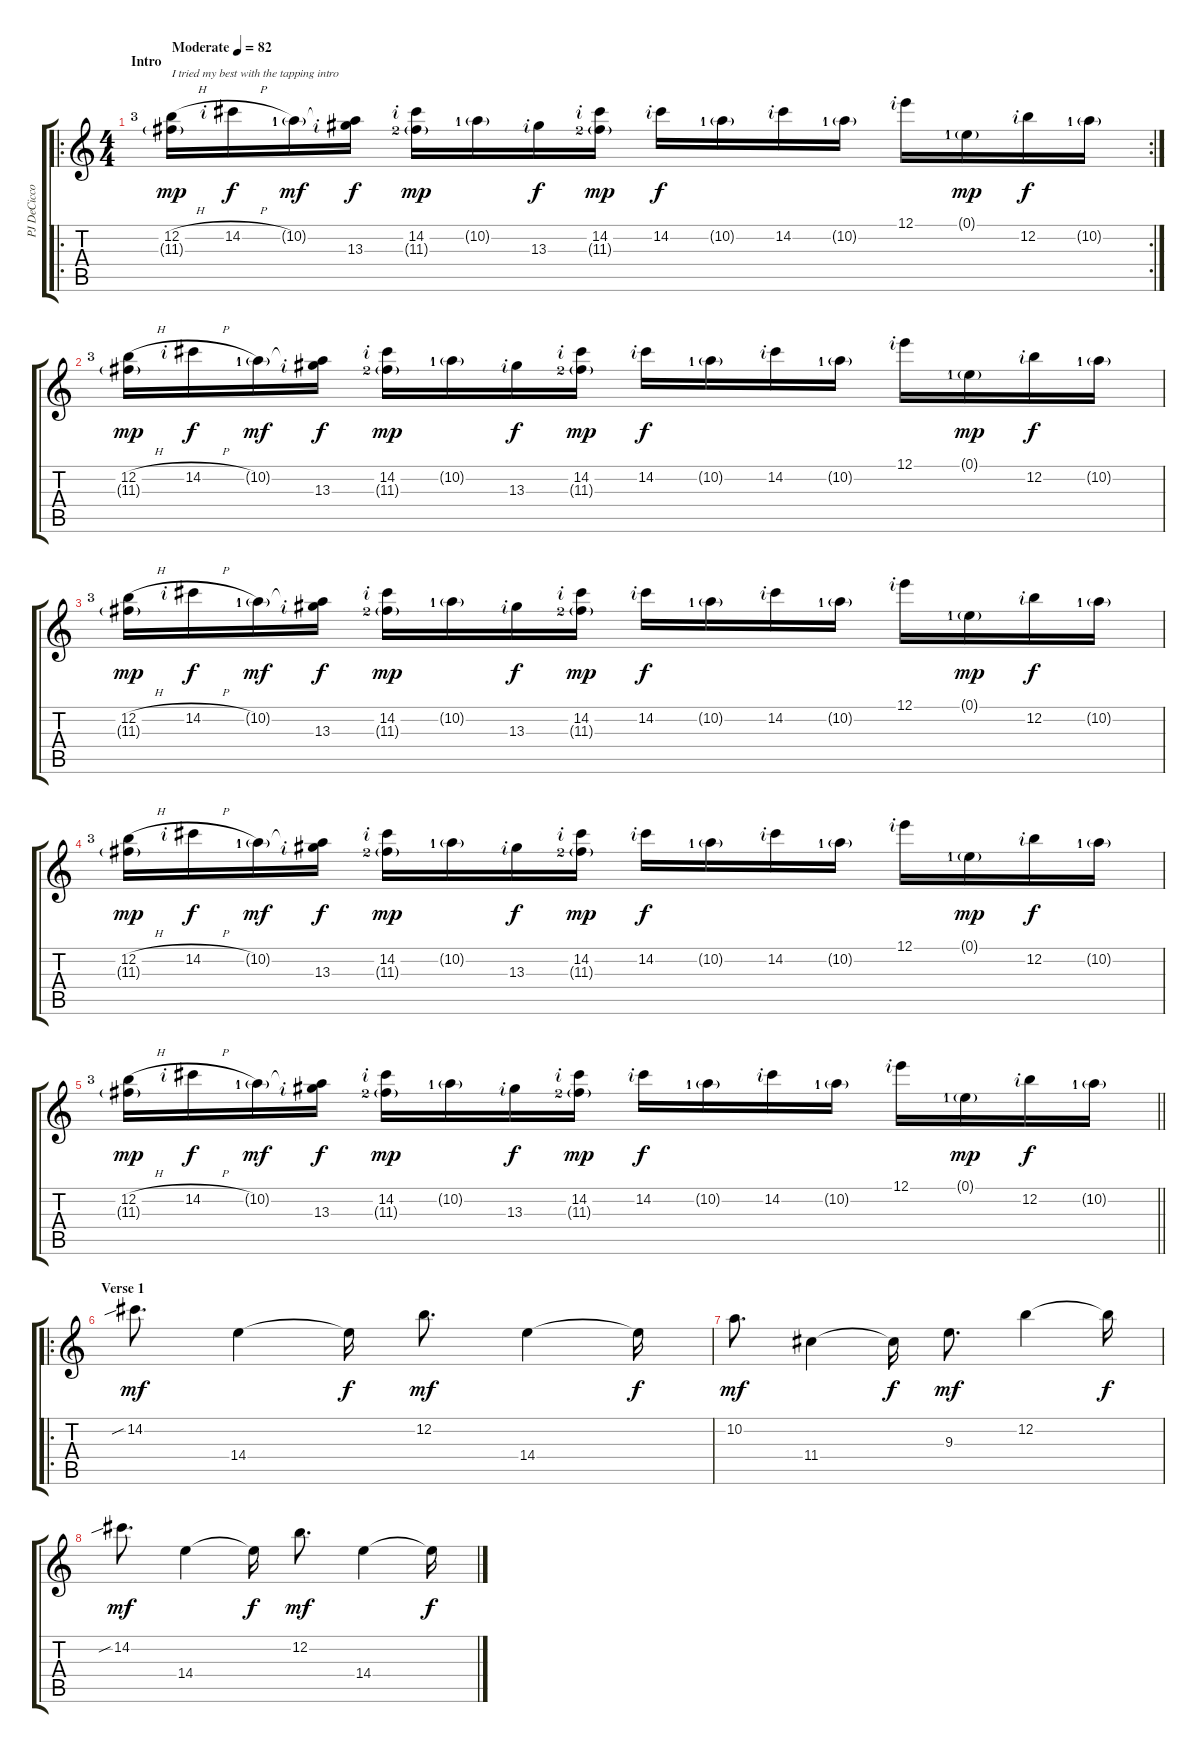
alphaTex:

\track ("PJ DeCicco" "PJ DeCicco") {instrument distortionguitar}
\staff {score tabs}
\tuning (E4 B3 G3 D3 A2 D2) {hide}
\ro
\rc 2
\ts (4 4)
\section ("" "Intro")
\tempo (82 "Moderate")
\clef g2
\ks c
(12.2{h lf 4} 11.3{g}).16{txt "I tried my best with the tapping intro" dy mp instrument distortionguitar} 14.2{h rf 2}.16{dy f} 10.2{g lf 2}.16{dy mf} (10.2{t} 13.3{rf 2}).16{dy f} (14.2{rf 2} 11.3{g lf 3}).16{dy mp} 10.2{g lf 2}.16 13.3{rf 2}.16{dy f} (14.2{rf 2} 11.3{g lf 3}).16{dy mp} 14.2{rf 2}.16{dy f} 10.2{g lf 2}.16 14.2{rf 2}.16 10.2{g lf 2}.16 12.1{rf 2}.16 0.1{g lf 2}.16{dy mp} 12.2{rf 2}.16{dy f} 10.2{g lf 2}.16 |
(12.2{h lf 4} 11.3{g}).16{dy mp} 14.2{h rf 2}.16{dy f} 10.2{g lf 2}.16{dy mf} (10.2{t} 13.3{rf 2}).16{dy f} (14.2{rf 2} 11.3{g lf 3}).16{dy mp} 10.2{g lf 2}.16 13.3{rf 2}.16{dy f} (14.2{rf 2} 11.3{g lf 3}).16{dy mp} 14.2{rf 2}.16{dy f} 10.2{g lf 2}.16 14.2{rf 2}.16 10.2{g lf 2}.16 12.1{rf 2}.16 0.1{g lf 2}.16{dy mp} 12.2{rf 2}.16{dy f} 10.2{g lf 2}.16 |
(12.2{h lf 4} 11.3{g}).16{dy mp} 14.2{h rf 2}.16{dy f} 10.2{g lf 2}.16{dy mf} (10.2{t} 13.3{rf 2}).16{dy f} (14.2{rf 2} 11.3{g lf 3}).16{dy mp} 10.2{g lf 2}.16 13.3{rf 2}.16{dy f} (14.2{rf 2} 11.3{g lf 3}).16{dy mp} 14.2{rf 2}.16{dy f} 10.2{g lf 2}.16 14.2{rf 2}.16 10.2{g lf 2}.16 12.1{rf 2}.16 0.1{g lf 2}.16{dy mp} 12.2{rf 2}.16{dy f} 10.2{g lf 2}.16 |
(12.2{h lf 4} 11.3{g}).16{dy mp} 14.2{h rf 2}.16{dy f} 10.2{g lf 2}.16{dy mf} (10.2{t} 13.3{rf 2}).16{dy f} (14.2{rf 2} 11.3{g lf 3}).16{dy mp} 10.2{g lf 2}.16 13.3{rf 2}.16{dy f} (14.2{rf 2} 11.3{g lf 3}).16{dy mp} 14.2{rf 2}.16{dy f} 10.2{g lf 2}.16 14.2{rf 2}.16 10.2{g lf 2}.16 12.1{rf 2}.16 0.1{g lf 2}.16{dy mp} 12.2{rf 2}.16{dy f} 10.2{g lf 2}.16 |
\barLineRight lightlight
(12.2{h lf 4} 11.3{g}).16{dy mp} 14.2{h rf 2}.16{dy f} 10.2{g lf 2}.16{dy mf} (10.2{t} 13.3{rf 2}).16{dy f} (14.2{rf 2} 11.3{g lf 3}).16{dy mp} 10.2{g lf 2}.16 13.3{rf 2}.16{dy f} (14.2{rf 2} 11.3{g lf 3}).16{dy mp} 14.2{rf 2}.16{dy f} 10.2{g lf 2}.16 14.2{rf 2}.16 10.2{g lf 2}.16 12.1{rf 2}.16 0.1{g lf 2}.16{dy mp} 12.2{rf 2}.16{dy f} 10.2{g lf 2}.16 |
\ro
\section ("" "Verse 1")
14.2{sib}.8{d dy mf} 14.4.4 14.4{t}.16{dy f} 12.2.8{d dy mf} 14.4.4 14.4{t}.16{dy f} |
10.2.8{d dy mf} 11.4.4 11.4{t}.16{dy f} 9.3.8{d dy mf} 12.2.4 12.2{t}.16{dy f} |
14.2{sib}.8{d dy mf} 14.4.4 14.4{t}.16{dy f} 12.2.8{d dy mf} 14.4.4 14.4{t}.16{dy f}
